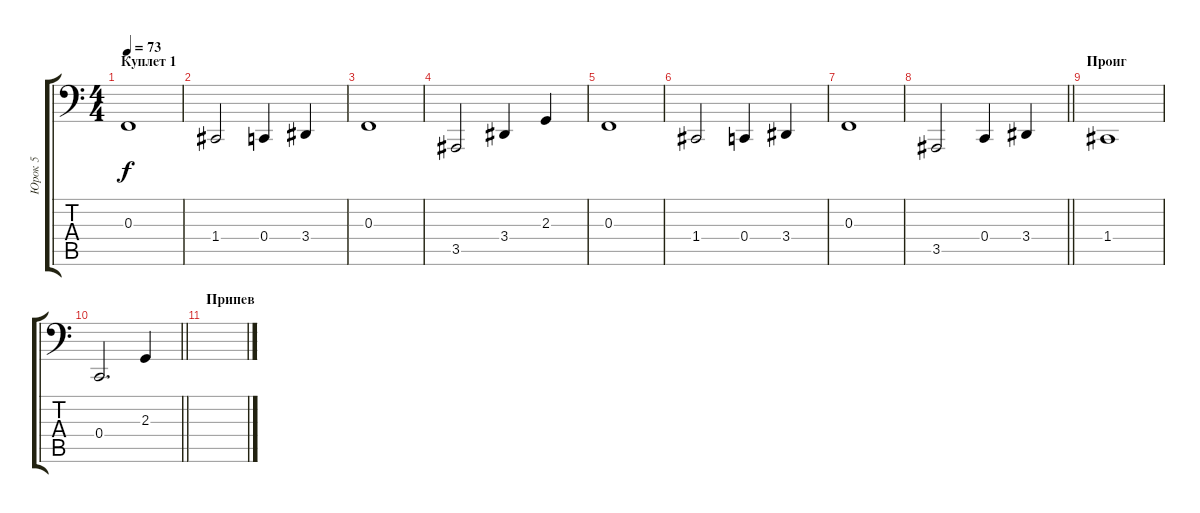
\track ("Юрок 5" "Юрок 5") {instrument acousticgrandpiano}
\staff {score tabs}
\tuning (D3 A2 F2 C2 G1 C1) {hide}
\ts (4 4)
\section ("" "Куплет 1")
\tempo 73
\clef f4
\ks c
0.3.1{dy f} |
1.4.2 0.4.4 3.4.4 |
0.3.1 |
3.5.2 3.4.4 2.3.4 |
0.3.1 |
1.4.2 0.4.4 3.4.4 |
0.3.1 |
\barLineRight lightlight
3.5.2 0.4.4 3.4.4 |
\section ("" "Проиг")
1.4.1 |
\barLineRight lightlight
0.4.2{d} 2.3.4 |
\section ("" "Припев")
